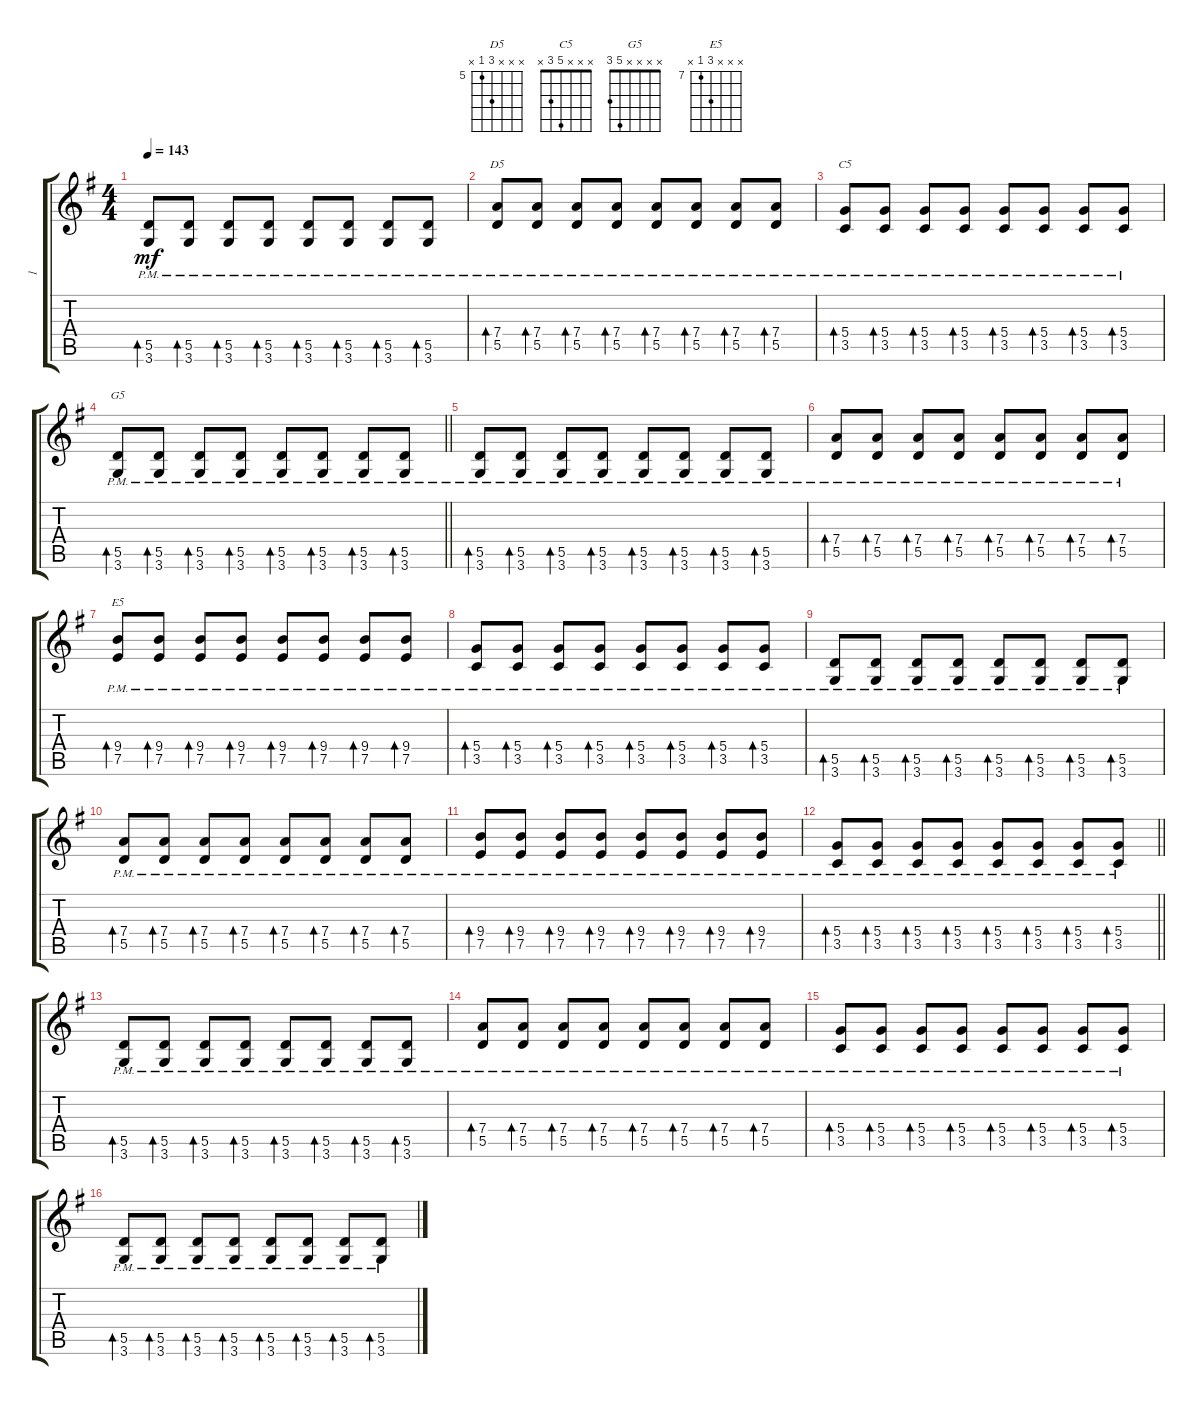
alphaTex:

\track ("1" "1") {instrument distortionguitar}
\staff {score tabs}
\tuning (E4 B3 G3 D3 A2 E2) {hide}
\chord ("D5" x x x 7 5 x) {firstfret 5}
\chord ("C5" x x x 5 3 x)
\chord ("G5" x x x x 5 3)
\chord ("E5" x x x 9 7 x) {firstfret 7}
\ts (4 4)
\tempo 143
\clef g2
\ks g
(5.5{pm} 3.6{pm}).8{bd 30 dy mf} (5.5{pm} 3.6{pm}).8{bd 30} (5.5{pm} 3.6{pm}).8{bd 30} (5.5{pm} 3.6{pm}).8{bd 30} (5.5{pm} 3.6{pm}).8{bd 30} (5.5{pm} 3.6{pm}).8{bd 30} (5.5{pm} 3.6{pm}).8{bd 30} (5.5{pm} 3.6{pm}).8{bd 30} |
(7.4{pm} 5.5{pm}).8{bd 30 ch "D5"} (7.4{pm} 5.5{pm}).8{bd 30} (7.4{pm} 5.5{pm}).8{bd 30} (7.4{pm} 5.5{pm}).8{bd 30} (7.4{pm} 5.5{pm}).8{bd 30} (7.4{pm} 5.5{pm}).8{bd 30} (7.4{pm} 5.5{pm}).8{bd 30} (7.4{pm} 5.5{pm}).8{bd 30} |
(5.4{pm} 3.5{pm}).8{bd 30 ch "C5"} (5.4{pm} 3.5{pm}).8{bd 30} (5.4{pm} 3.5{pm}).8{bd 30} (5.4{pm} 3.5{pm}).8{bd 30} (5.4{pm} 3.5{pm}).8{bd 30} (5.4{pm} 3.5{pm}).8{bd 30} (5.4{pm} 3.5{pm}).8{bd 30} (5.4{pm} 3.5{pm}).8{bd 30} |
\barLineRight lightlight
(5.5{pm} 3.6{pm}).8{bd 30 ch "G5"} (5.5{pm} 3.6{pm}).8{bd 30} (5.5{pm} 3.6{pm}).8{bd 30} (5.5{pm} 3.6{pm}).8{bd 30} (5.5{pm} 3.6{pm}).8{bd 30} (5.5{pm} 3.6{pm}).8{bd 30} (5.5{pm} 3.6{pm}).8{bd 30} (5.5{pm} 3.6{pm}).8{bd 30} |
(5.5{pm} 3.6{pm}).8{bd 30} (5.5{pm} 3.6{pm}).8{bd 30} (5.5{pm} 3.6{pm}).8{bd 30} (5.5{pm} 3.6{pm}).8{bd 30} (5.5{pm} 3.6{pm}).8{bd 30} (5.5{pm} 3.6{pm}).8{bd 30} (5.5{pm} 3.6{pm}).8{bd 30} (5.5{pm} 3.6{pm}).8{bd 30} |
(7.4{pm} 5.5{pm}).8{bd 30} (7.4{pm} 5.5{pm}).8{bd 30} (7.4{pm} 5.5{pm}).8{bd 30} (7.4{pm} 5.5{pm}).8{bd 30} (7.4{pm} 5.5{pm}).8{bd 30} (7.4{pm} 5.5{pm}).8{bd 30} (7.4{pm} 5.5{pm}).8{bd 30} (7.4{pm} 5.5{pm}).8{bd 30} |
(9.4{pm} 7.5{pm}).8{bd 30 ch "E5"} (9.4{pm} 7.5{pm}).8{bd 30} (9.4{pm} 7.5{pm}).8{bd 30} (9.4{pm} 7.5{pm}).8{bd 30} (9.4{pm} 7.5{pm}).8{bd 30} (9.4{pm} 7.5{pm}).8{bd 30} (9.4{pm} 7.5{pm}).8{bd 30} (9.4{pm} 7.5{pm}).8{bd 30} |
(5.4{pm} 3.5{pm}).8{bd 30} (5.4{pm} 3.5{pm}).8{bd 30} (5.4{pm} 3.5{pm}).8{bd 30} (5.4{pm} 3.5{pm}).8{bd 30} (5.4{pm} 3.5{pm}).8{bd 30} (5.4{pm} 3.5{pm}).8{bd 30} (5.4{pm} 3.5{pm}).8{bd 30} (5.4{pm} 3.5{pm}).8{bd 30} |
(5.5{pm} 3.6{pm}).8{bd 30} (5.5{pm} 3.6{pm}).8{bd 30} (5.5{pm} 3.6{pm}).8{bd 30} (5.5{pm} 3.6{pm}).8{bd 30} (5.5{pm} 3.6{pm}).8{bd 30} (5.5{pm} 3.6{pm}).8{bd 30} (5.5{pm} 3.6{pm}).8{bd 30} (5.5{pm} 3.6{pm}).8{bd 30} |
(7.4{pm} 5.5{pm}).8{bd 30} (7.4{pm} 5.5{pm}).8{bd 30} (7.4{pm} 5.5{pm}).8{bd 30} (7.4{pm} 5.5{pm}).8{bd 30} (7.4{pm} 5.5{pm}).8{bd 30} (7.4{pm} 5.5{pm}).8{bd 30} (7.4{pm} 5.5{pm}).8{bd 30} (7.4{pm} 5.5{pm}).8{bd 30} |
(9.4{pm} 7.5{pm}).8{bd 30} (9.4{pm} 7.5{pm}).8{bd 30} (9.4{pm} 7.5{pm}).8{bd 30} (9.4{pm} 7.5{pm}).8{bd 30} (9.4{pm} 7.5{pm}).8{bd 30} (9.4{pm} 7.5{pm}).8{bd 30} (9.4{pm} 7.5{pm}).8{bd 30} (9.4{pm} 7.5{pm}).8{bd 30} |
\barLineRight lightlight
(5.4{pm} 3.5{pm}).8{bd 30} (5.4{pm} 3.5{pm}).8{bd 30} (5.4{pm} 3.5{pm}).8{bd 30} (5.4{pm} 3.5{pm}).8{bd 30} (5.4{pm} 3.5{pm}).8{bd 30} (5.4{pm} 3.5{pm}).8{bd 30} (5.4{pm} 3.5{pm}).8{bd 30} (5.4{pm} 3.5{pm}).8{bd 30} |
(5.5{pm} 3.6{pm}).8{bd 30} (5.5{pm} 3.6{pm}).8{bd 30} (5.5{pm} 3.6{pm}).8{bd 30} (5.5{pm} 3.6{pm}).8{bd 30} (5.5{pm} 3.6{pm}).8{bd 30} (5.5{pm} 3.6{pm}).8{bd 30} (5.5{pm} 3.6{pm}).8{bd 30} (5.5{pm} 3.6{pm}).8{bd 30} |
(7.4{pm} 5.5{pm}).8{bd 30} (7.4{pm} 5.5{pm}).8{bd 30} (7.4{pm} 5.5{pm}).8{bd 30} (7.4{pm} 5.5{pm}).8{bd 30} (7.4{pm} 5.5{pm}).8{bd 30} (7.4{pm} 5.5{pm}).8{bd 30} (7.4{pm} 5.5{pm}).8{bd 30} (7.4{pm} 5.5{pm}).8{bd 30} |
(5.4{pm} 3.5{pm}).8{bd 30} (5.4{pm} 3.5{pm}).8{bd 30} (5.4{pm} 3.5{pm}).8{bd 30} (5.4{pm} 3.5{pm}).8{bd 30} (5.4{pm} 3.5{pm}).8{bd 30} (5.4{pm} 3.5{pm}).8{bd 30} (5.4{pm} 3.5{pm}).8{bd 30} (5.4{pm} 3.5{pm}).8{bd 30} |
(5.5{pm} 3.6{pm}).8{bd 30} (5.5{pm} 3.6{pm}).8{bd 30} (5.5{pm} 3.6{pm}).8{bd 30} (5.5{pm} 3.6{pm}).8{bd 30} (5.5{pm} 3.6{pm}).8{bd 30} (5.5{pm} 3.6{pm}).8{bd 30} (5.5{pm} 3.6{pm}).8{bd 30} (5.5{pm} 3.6{pm}).8{bd 30}
